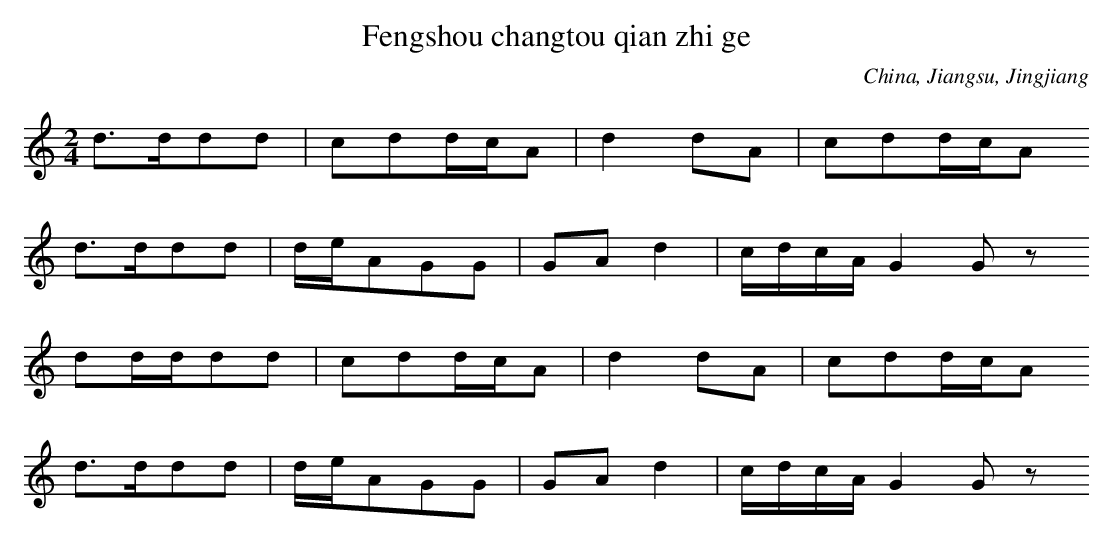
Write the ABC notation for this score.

X:1
T: Fengshou changtou qian zhi ge
O: China, Jiangsu, Jingjiang
M: 2/4
L: 1/16
K: C
d3dd2d2 | c2d2dcA2 | d4d2A2 | c2d2dcA2
d3dd2d2 | deA2G2G2 | G2A2d4 | cdcAG4G2z2
d2ddd2d2 | c2d2dcA2 | d4d2A2 | c2d2dcA2
d3dd2d2 | deA2G2G2 | G2A2d4 | cdcAG4G2z2
